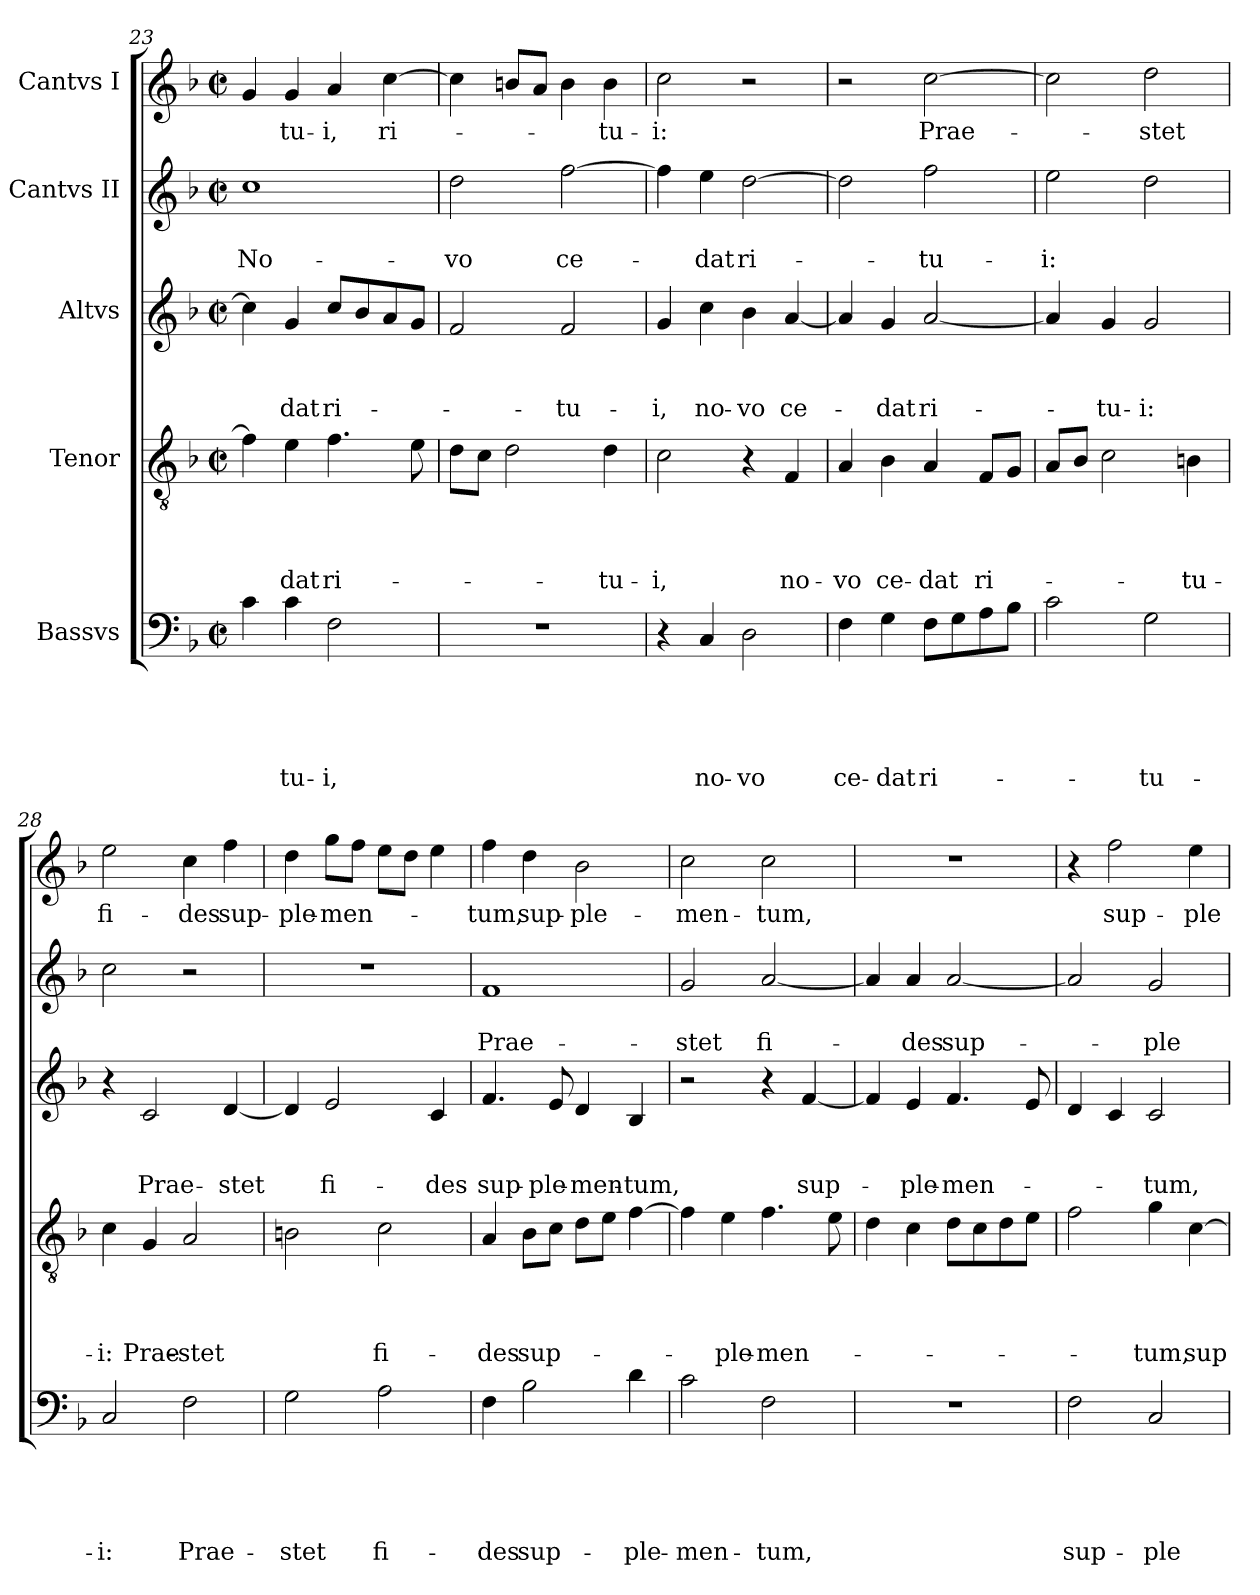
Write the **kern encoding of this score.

**kern	**text	**text	**text	**text	**text	**kern	**text	**text	**text	**text	**kern	**text	**text	**text	**kern	**text	**text	**kern	**text
*part5	*part5	*part5	*part5	*part5	*part5	*part4	*part4	*part4	*part4	*part4	*part3	*part3	*part3	*part3	*part2	*part2	*part2	*part1	*part1
*staff5	*staff5	*staff5	*staff5	*staff5	*staff5	*staff4	*staff4	*staff4	*staff4	*staff4	*staff3	*staff3	*staff3	*staff3	*staff2	*staff2	*staff2	*staff1	*staff1
*I"Bassvs	*	*	*	*	*	*I"Tenor	*	*	*	*	*I"Altvs	*	*	*	*I"Cantvs II	*	*	*I"Cantvs I	*
*clefF4	*	*	*	*	*	*clefGv2	*	*	*	*	*clefG2	*	*	*	*clefG2	*	*	*clefG2	*
*k[b-]	*	*	*	*	*	*k[b-]	*	*	*	*	*k[b-]	*	*	*	*k[b-]	*	*	*k[b-]	*
*F:	*	*	*	*	*	*F:	*	*	*	*	*F:	*	*	*	*F:	*	*	*F:	*
*M2/2	*	*	*	*	*	*M2/2	*	*	*	*	*M2/2	*	*	*	*M2/2	*	*	*M2/2	*
*met(c|)	*	*	*	*	*	*met(c|)	*	*	*	*	*met(c|)	*	*	*	*met(c|)	*	*	*met(c|)	*
=23	=23	=23	=23	=23	=23	=23	=23	=23	=23	=23	=23	=23	=23	=23	=23	=23	=23	=23	=23
!	!	!	!	!	!	!	!	!	!	!	!	!	!	!	!	!	!LO:LY:b	!	!
4c\	.	.	.	.	.	4f\]	.	.	.	.	4cc\]	.	.	.	1cc	.	No-	4g/	.
!	!	!	!	!	!LO:LY:b	!	!	!	!	!LO:LY:b	!	!	!	!LO:LY:b	!	!	!	!	!LO:LY:b
4c\	.	.	.	.	-tu-	4e\	.	.	.	-dat	4g/	.	.	-dat	.	.	.	4g/	-tu-
!	!	!	!	!	!LO:LY:b	!	!	!	!	!LO:LY:b	!	!	!	!LO:LY:b	!	!	!	!	!LO:LY:b
2F\	.	.	.	.	-i,	4.f\	.	.	.	ri-	8cc/L	.	.	ri-	.	.	.	4a/	-i,
.	.	.	.	.	.	.	.	.	.	.	8b-/	.	.	.	.	.	.	.	.
!	!	!	!	!	!	!	!	!	!	!	!	!	!	!	!	!	!	!	!LO:LY:b
.	.	.	.	.	.	.	.	.	.	.	8a/	.	.	.	.	.	.	[>4cc\	ri-
.	.	.	.	.	.	8e\	.	.	.	.	8g/J	.	.	.	.	.	.	.	.
=24	=24	=24	=24	=24	=24	=24	=24	=24	=24	=24	=24	=24	=24	=24	=24	=24	=24	=24	=24
!	!	!	!	!	!	!	!	!	!	!	!	!	!	!	!	!	!LO:LY:b	!	!
1r	.	.	.	.	.	8d\L	.	.	.	.	2f/	.	.	.	2dd\	.	-vo	4cc\]	.
.	.	.	.	.	.	8c\J	.	.	.	.	.	.	.	.	.	.	.	.	.
.	.	.	.	.	.	2d\	.	.	.	.	.	.	.	.	.	.	.	8bn/L	.
.	.	.	.	.	.	.	.	.	.	.	.	.	.	.	.	.	.	8a/J	.
!	!	!	!	!	!	!	!	!	!	!	!	!	!	!LO:LY:b	!	!	!LO:LY:b	!	!
.	.	.	.	.	.	.	.	.	.	.	2f/	.	.	-tu-	[>2ff\	.	ce-	4b\	.
!	!	!	!	!	!	!	!	!	!	!LO:LY:b	!	!	!	!	!	!	!	!	!LO:LY:b
.	.	.	.	.	.	4d\	.	.	.	-tu-	.	.	.	.	.	.	.	4b\	-tu-
=25	=25	=25	=25	=25	=25	=25	=25	=25	=25	=25	=25	=25	=25	=25	=25	=25	=25	=25	=25
!	!	!	!	!	!	!	!	!	!	!LO:LY:b	!	!	!	!LO:LY:b	!	!	!	!	!LO:LY:b:rj
4r	.	.	.	.	.	2c\	.	.	.	-i,	4g/	.	.	-i,	4ff\]	.	.	2cc\	-i:
!	!	!	!	!	!LO:LY:b	!	!	!	!	!	!	!	!	!LO:LY:b	!	!	!LO:LY:b	!	!
4C/	.	.	.	.	no-	.	.	.	.	.	4cc\	.	.	no-	4ee\	.	-dat	.	.
!	!	!	!	!	!LO:LY:b	!	!	!	!	!	!	!	!	!LO:LY:b	!	!	!LO:LY:b	!	!
2D\	.	.	.	.	-vo	4r	.	.	.	.	4b-\	.	.	-vo	[>2dd\	.	ri-	2r	.
!	!	!	!	!	!	!	!	!	!	!LO:LY:b	!	!	!	!LO:LY:b	!	!	!	!	!
.	.	.	.	.	.	4F/	.	.	.	no-	[<4a/	.	.	ce-	.	.	.	.	.
=26	=26	=26	=26	=26	=26	=26	=26	=26	=26	=26	=26	=26	=26	=26	=26	=26	=26	=26	=26
!	!	!	!	!	!LO:LY:b	!	!	!	!	!LO:LY:b	!	!	!	!	!	!	!	!	!
4F\	.	.	.	.	ce-	4A/	.	.	.	-vo	4a/]	.	.	.	2dd\]	.	.	2r	.
!	!	!	!	!	!LO:LY:b	!	!	!	!	!LO:LY:b	!	!	!	!LO:LY:b	!	!	!	!	!
4G\	.	.	.	.	-dat	4B-\	.	.	.	ce-	4g/	.	.	-dat	.	.	.	.	.
!	!	!	!	!	!LO:LY:b	!	!	!	!	!LO:LY:b	!	!	!	!LO:LY:b	!	!	!LO:LY:b	!	!LO:LY:b
8F\L	.	.	.	.	ri-	4A/	.	.	.	-dat	[<2a/	.	.	ri-	2ff\	.	-tu-	[>2cc\	Prae-
8G\	.	.	.	.	.	.	.	.	.	.	.	.	.	.	.	.	.	.	.
!	!	!	!	!	!	!	!	!	!	!LO:LY:b	!	!	!	!	!	!	!	!	!
8A\	.	.	.	.	.	8F/L	.	.	.	ri-	.	.	.	.	.	.	.	.	.
8B-\J	.	.	.	.	.	8G/J	.	.	.	.	.	.	.	.	.	.	.	.	.
=27	=27	=27	=27	=27	=27	=27	=27	=27	=27	=27	=27	=27	=27	=27	=27	=27	=27	=27	=27
!	!	!	!	!	!	!	!	!	!	!	!	!	!	!	!	!	!LO:LY:b	!	!
2c\	.	.	.	.	.	8A/L	.	.	.	.	4a/]	.	.	.	2ee\	.	-i:	2cc\]	.
.	.	.	.	.	.	8B-/J	.	.	.	.	.	.	.	.	.	.	.	.	.
!	!	!	!	!	!	!	!	!	!	!	!	!	!	!LO:LY:b	!	!	!	!	!
.	.	.	.	.	.	2c\	.	.	.	.	4g/	.	.	-tu-	.	.	.	.	.
!	!	!	!	!	!LO:LY:b	!	!	!	!	!	!	!	!	!LO:LY:b	!	!	!	!	!LO:LY:b
2G\	.	.	.	.	-tu-	.	.	.	.	.	2g/	.	.	-i:	2dd\	.	.	2dd\	-stet
!	!	!	!	!	!	!	!	!	!	!LO:LY:b	!	!	!	!	!	!	!	!	!
.	.	.	.	.	.	4Bn\	.	.	.	-tu-	.	.	.	.	.	.	.	.	.
=28	=28	=28	=28	=28	=28	=28	=28	=28	=28	=28	=28	=28	=28	=28	=28	=28	=28	=28	=28
!	!	!	!	!	!LO:LY:b:rj	!	!	!	!	!LO:LY:b:rj	!	!	!	!	!	!	!	!	!LO:LY:b
2C/	.	.	.	.	-i:	4c\	.	.	.	-i:	4r	.	.	.	2cc\	.	.	2ee\	fi-
!	!	!	!	!	!	!	!	!	!	!LO:LY:b	!	!	!	!LO:LY:b	!	!	!	!	!
.	.	.	.	.	.	4G/	.	.	.	Prae-	2c/	.	.	Prae-	.	.	.	.	.
!	!	!	!	!	!LO:LY:b	!	!	!	!	!LO:LY:b	!	!	!	!	!	!	!	!	!LO:LY:b
2F\	.	.	.	.	Prae-	2A/	.	.	.	-stet	.	.	.	.	2r	.	.	4cc\	-des
!	!	!	!	!	!	!	!	!	!	!	!	!	!	!LO:LY:b	!	!	!	!	!LO:LY:b
.	.	.	.	.	.	.	.	.	.	.	[<4d/	.	.	-stet	.	.	.	4ff\	sup-
!!LO:LB:g=z
=29	=29	=29	=29	=29	=29	=29	=29	=29	=29	=29	=29	=29	=29	=29	=29	=29	=29	=29	=29
!	!	!	!	!	!LO:LY:b	!	!	!	!	!	!	!	!	!	!	!	!	!	!LO:LY:b
2G\	.	.	.	.	-stet	2Bn\	.	.	.	.	4d/]	.	.	.	1r	.	.	4dd\	-ple-
!	!	!	!	!	!	!	!	!	!	!	!	!	!	!LO:LY:b	!	!	!	!	!LO:LY:b:rj
.	.	.	.	.	.	.	.	.	.	.	2e/	.	.	fi-	.	.	.	8gg\L	-men-
.	.	.	.	.	.	.	.	.	.	.	.	.	.	.	.	.	.	8ff\J	.
!	!	!	!	!	!LO:LY:b	!	!	!	!	!LO:LY:b	!	!	!	!	!	!	!	!	!
2A\	.	.	.	.	fi-	2c\	.	.	.	fi-	.	.	.	.	.	.	.	8ee\L	.
.	.	.	.	.	.	.	.	.	.	.	.	.	.	.	.	.	.	8dd\J	.
!	!	!	!	!	!	!	!	!	!	!	!	!	!	!LO:LY:b	!	!	!	!	!
.	.	.	.	.	.	.	.	.	.	.	4c/	.	.	-des	.	.	.	4ee\	.
=30	=30	=30	=30	=30	=30	=30	=30	=30	=30	=30	=30	=30	=30	=30	=30	=30	=30	=30	=30
!	!	!	!	!	!LO:LY:b	!	!	!	!	!LO:LY:b	!	!	!	!LO:LY:b	!	!	!LO:LY:b	!	!LO:LY:b
4F\	.	.	.	.	-des	4A/	.	.	.	-des	4.f/	.	.	sup-	1f	.	Prae-	4ff\	-tum,
!	!	!	!	!	!LO:LY:b	!	!	!	!	!LO:LY:b	!	!	!	!	!	!	!	!	!LO:LY:b
2B-\	.	.	.	.	sup-	8B-\L	.	.	.	sup-	.	.	.	.	.	.	.	4dd\	sup-
!	!	!	!	!	!	!	!	!	!	!	!	!	!	!LO:LY:b	!	!	!	!	!
.	.	.	.	.	.	8c\J	.	.	.	.	8e/	.	.	-ple-	.	.	.	.	.
!	!	!	!	!	!	!	!	!	!	!	!	!	!	!LO:LY:b	!	!	!	!	!LO:LY:b
.	.	.	.	.	.	8d\L	.	.	.	.	4d/	.	.	-men-	.	.	.	2b-\	-ple-
.	.	.	.	.	.	8e\J	.	.	.	.	.	.	.	.	.	.	.	.	.
!	!	!	!	!	!LO:LY:b	!	!	!	!	!	!	!	!	!LO:LY:b:rj	!	!	!	!	!
4d\	.	.	.	.	-ple-	[>4f\	.	.	.	.	4B-/	.	.	-tum,	.	.	.	.	.
=31	=31	=31	=31	=31	=31	=31	=31	=31	=31	=31	=31	=31	=31	=31	=31	=31	=31	=31	=31
!	!	!	!	!	!LO:LY:b	!	!	!	!	!	!	!	!	!	!	!	!LO:LY:b	!	!LO:LY:b
2c\	.	.	.	.	-men-	4f\]	.	.	.	.	2r	.	.	.	2g/	.	-stet	2cc\	-men-
!	!	!	!	!	!	!	!	!	!	!LO:LY:b	!	!	!	!	!	!	!	!	!
.	.	.	.	.	.	4e\	.	.	.	-ple-	.	.	.	.	.	.	.	.	.
!	!	!	!	!	!LO:LY:b	!	!	!	!	!LO:LY:b	!	!	!	!	!	!	!LO:LY:b	!	!LO:LY:b
2F\	.	.	.	.	-tum,	4.f\	.	.	.	-men-	4r	.	.	.	[<2a/	.	fi-	2cc\	-tum,
!	!	!	!	!	!	!	!	!	!	!	!	!	!	!LO:LY:b	!	!	!	!	!
.	.	.	.	.	.	.	.	.	.	.	[<4f/	.	.	sup-	.	.	.	.	.
.	.	.	.	.	.	8e\	.	.	.	.	.	.	.	.	.	.	.	.	.
=32	=32	=32	=32	=32	=32	=32	=32	=32	=32	=32	=32	=32	=32	=32	=32	=32	=32	=32	=32
1r	.	.	.	.	.	4d\	.	.	.	.	4f/]	.	.	.	4a/]	.	.	1r	.
!	!	!	!	!	!	!	!	!	!	!	!	!	!	!LO:LY:b	!	!	!LO:LY:b	!	!
.	.	.	.	.	.	4c\	.	.	.	.	4e/	.	.	-ple-	4a/	.	-des	.	.
!	!	!	!	!	!	!	!	!	!	!	!	!	!	!LO:LY:b	!	!	!LO:LY:b	!	!
.	.	.	.	.	.	8d\L	.	.	.	.	4.f/	.	.	-men-	[<2a/	.	sup-	.	.
.	.	.	.	.	.	8c\	.	.	.	.	.	.	.	.	.	.	.	.	.
.	.	.	.	.	.	8d\	.	.	.	.	.	.	.	.	.	.	.	.	.
.	.	.	.	.	.	8e\J	.	.	.	.	8e/	.	.	.	.	.	.	.	.
=33	=33	=33	=33	=33	=33	=33	=33	=33	=33	=33	=33	=33	=33	=33	=33	=33	=33	=33	=33
!	!	!	!	!	!LO:LY:b	!	!	!	!	!	!	!	!	!	!	!	!	!	!
2F\	.	.	.	.	sup-	2f\	.	.	.	.	4d/	.	.	.	2a/]	.	.	4r	.
!	!	!	!	!	!	!	!	!	!	!	!	!	!	!	!	!	!	!	!LO:LY:b
.	.	.	.	.	.	.	.	.	.	.	4c/	.	.	.	.	.	.	2ff\	sup-
!	!	!	!	!	!LO:LY:b	!	!	!	!	!LO:LY:b	!	!	!	!LO:LY:b	!	!	!LO:LY:b	!	!
2C/	.	.	.	.	-ple-	4g\	.	.	.	-tum,	2c/	.	.	-tum,	2g/	.	-ple-	.	.
!	!	!	!	!	!	!	!	!	!	!LO:LY:b	!	!	!	!	!	!	!	!	!LO:LY:b
.	.	.	.	.	.	[>4c\	.	.	.	sup-	.	.	.	.	.	.	.	4ee\	-ple-
=	=	=	=	=	=	=	=	=	=	=	=	=	=	=	=	=	=	=	=
*-	*-	*-	*-	*-	*-	*-	*-	*-	*-	*-	*-	*-	*-	*-	*-	*-	*-	*-	*-
